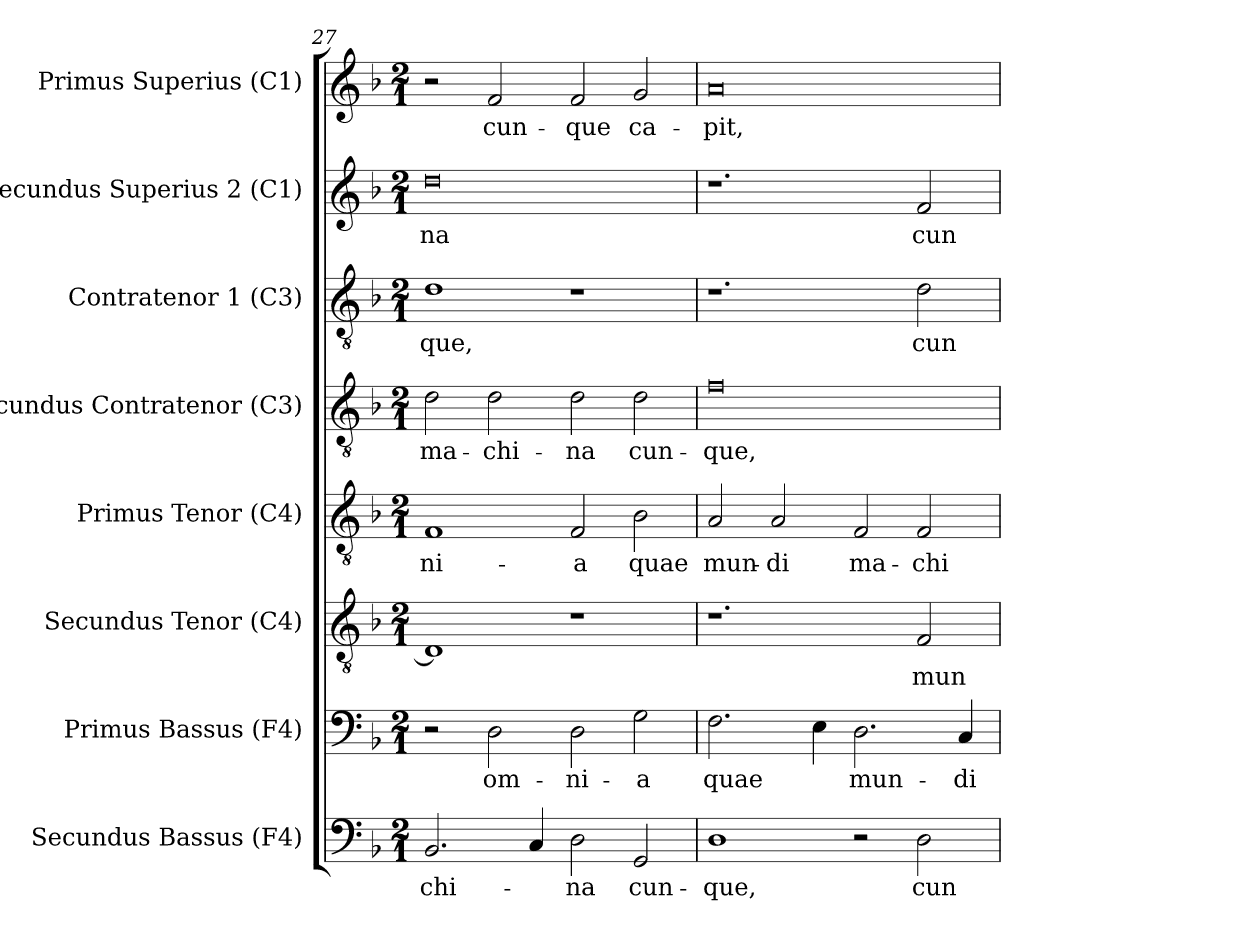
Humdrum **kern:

**kern	**text	**kern	**text	**kern	**text	**kern	**text	**kern	**text	**kern	**text	**kern	**text	**kern	**text
*part8	*part8	*part7	*part7	*part6	*part6	*part5	*part5	*part4	*part4	*part3	*part3	*part2	*part2	*part1	*part1
*staff8	*staff8	*staff7	*staff7	*staff6	*staff6	*staff5	*staff5	*staff4	*staff4	*staff3	*staff3	*staff2	*staff2	*staff1	*staff1
*I"Secundus Bassus (F4)	*	*I"Primus Bassus (F4)	*	*I"Secundus Tenor (C4)	*	*I"Primus Tenor (C4)	*	*I"Secundus  Contratenor (C3)	*	*I"Contratenor 1 (C3)	*	*I"Secundus Superius 2 (C1)	*	*I"Primus Superius (C1)	*
*I'B2	*	*I'B1	*	*I'T2	*	*I'T1	*	*I'A2	*	*I'A1	*	*I'C2	*	*I'C1	*
*clefF4	*	*clefF4	*	*clefGv2	*	*clefGv2	*	*clefGv2	*	*clefGv2	*	*clefG2	*	*clefG2	*
*	*	*	*	*	*	*ITrd7c12	*	*	*	*	*	*	*	*	*
*k[b-]	*	*k[b-]	*	*k[b-]	*	*k[b-]	*	*k[b-]	*	*k[b-]	*	*k[b-]	*	*k[b-]	*
*F:	*	*F:	*	*F:	*	*F:	*	*F:	*	*F:	*	*F:	*	*F:	*
*M2/1	*	*M2/1	*	*M2/1	*	*M2/1	*	*M2/1	*	*M2/1	*	*M2/1	*	*M2/1	*
=27	=27	=27	=27	=27	=27	=27	=27	=27	=27	=27	=27	=27	=27	=27	=27
!	!LO:LY:b:color=#000000	!	!	!	!	!	!	!	!	!	!	!	!	!	!
!	!	!	!	!	!	!	!LO:LY:b:color=#000000	!	!	!	!	!	!	!	!
!	!	!	!	!	!	!	!	!	!LO:LY:b:color=#000000	!	!	!	!	!	!
!	!	!	!	!	!	!	!	!	!	!	!LO:LY:b:color=#000000	!	!	!	!
!	!	!	!	!	!	!	!	!	!	!	!	!	!LO:LY:b:color=#000000	!	!
2.BB-i/	-chi-	2r	.	1Di]	.	1FFi	-ni-	2di\	ma-	1di	-que,	0ddi	-na	2r	.
!	!	!	!LO:LY:b:color=#000000	!	!	!	!	!	!	!	!	!	!	!	!
!	!	!	!	!	!	!	!	!	!LO:LY:b:color=#000000	!	!	!	!	!	!
!	!	!	!	!	!	!	!	!	!	!	!	!	!	!	!LO:LY:b:color=#000000
.	.	2Di\	om-	.	.	.	.	2di\	-chi-	.	.	.	.	2fi/	cun-
4Ci/	.	.	.	.	.	.	.	.	.	.	.	.	.	.	.
!	!LO:LY:b:color=#000000	!	!	!	!	!	!	!	!	!	!	!	!	!	!
!	!	!	!LO:LY:b:color=#000000	!	!	!	!	!	!	!	!	!	!	!	!
!	!	!	!	!	!	!	!LO:LY:b:color=#000000	!	!	!	!	!	!	!	!
!	!	!	!	!	!	!	!	!	!LO:LY:b:color=#000000	!	!	!	!	!	!
!	!	!	!	!	!	!	!	!	!	!	!	!	!	!	!LO:LY:b:color=#000000
2Di\	-na	2Di\	-ni-	1r	.	2FFi/	-a	2di\	-na	1r	.	.	.	2fi/	-que
!	!LO:LY:b:color=#000000	!	!	!	!	!	!	!	!	!	!	!	!	!	!
!	!	!	!LO:LY:b:color=#000000	!	!	!	!	!	!	!	!	!	!	!	!
!	!	!	!	!	!	!	!LO:LY:b:color=#000000	!	!	!	!	!	!	!	!
!	!	!	!	!	!	!	!	!	!LO:LY:b:color=#000000	!	!	!	!	!	!
!	!	!	!	!	!	!	!	!	!	!	!	!	!	!	!LO:LY:b:color=#000000
2GGi/	cun-	2Gi\	-a	.	.	2BB-i\	quae	2di\	cun-	.	.	.	.	2gi/	ca-
=28	=28	=28	=28	=28	=28	=28	=28	=28	=28	=28	=28	=28	=28	=28	=28
!	!LO:LY:b:color=#000000	!	!	!	!	!	!	!	!	!	!	!	!	!	!
!	!	!	!LO:LY:b:color=#000000	!	!	!	!	!	!	!	!	!	!	!	!
!	!	!	!	!	!	!	!LO:LY:b:color=#000000	!	!	!	!	!	!	!	!
!	!	!	!	!	!	!	!	!	!LO:LY:b:color=#000000	!	!	!	!	!	!
!	!	!	!	!	!	!	!	!	!	!	!	!	!	!	!LO:LY:b:color=#000000
1Di	-que,	2.Fi\	quae	1.r	.	2AAi/	mun-	0fi	-que,	1.r	.	1.r	.	0ai	-pit,
!	!	!	!	!	!	!	!LO:LY:b:color=#000000	!	!	!	!	!	!	!	!
.	.	.	.	.	.	2AAi/	-di	.	.	.	.	.	.	.	.
.	.	4Ei\	.	.	.	.	.	.	.	.	.	.	.	.	.
!	!	!	!LO:LY:b:color=#000000	!	!	!	!	!	!	!	!	!	!	!	!
!	!	!	!	!	!	!	!LO:LY:b:color=#000000	!	!	!	!	!	!	!	!
2r	.	2.Di\	mun-	.	.	2FFi/	ma-	.	.	.	.	.	.	.	.
!	!LO:LY:b:color=#000000	!	!	!	!	!	!	!	!	!	!	!	!	!	!
!	!	!	!	!	!LO:LY:b:color=#000000	!	!	!	!	!	!	!	!	!	!
!	!	!	!	!	!	!	!LO:LY:b:color=#000000	!	!	!	!	!	!	!	!
!	!	!	!	!	!	!	!	!	!	!	!LO:LY:b:color=#000000	!	!	!	!
!	!	!	!	!	!	!	!	!	!	!	!	!	!LO:LY:b:color=#000000	!	!
2Di\	cun-	.	.	2Fi/	mun-	2FFi/	-chi-	.	.	2di\	cun-	2fi/	cun-	.	.
!	!	!	!LO:LY:b:color=#000000	!	!	!	!	!	!	!	!	!	!	!	!
.	.	4Ci/	-di	.	.	.	.	.	.	.	.	.	.	.	.
=	=	=	=	=	=	=	=	=	=	=	=	=	=	=	=
*-	*-	*-	*-	*-	*-	*-	*-	*-	*-	*-	*-	*-	*-	*-	*-
